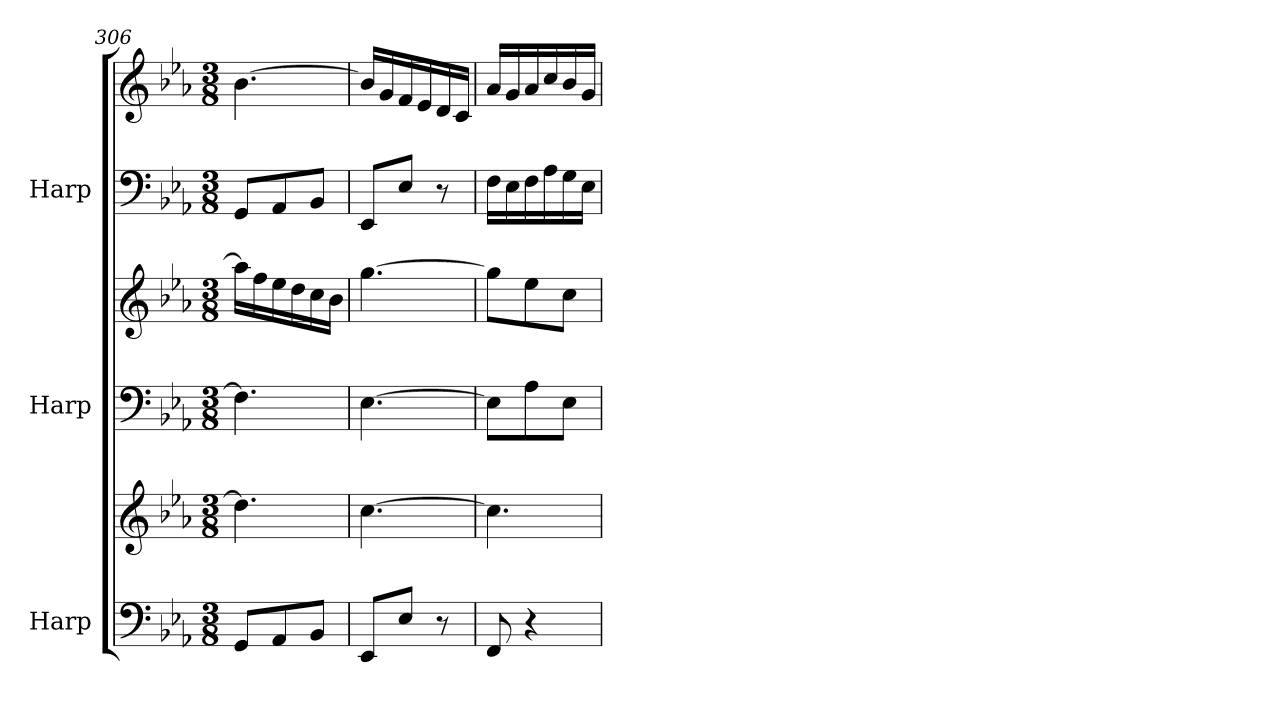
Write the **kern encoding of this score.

**kern	**kern	**kern	**kern	**kern	**kern
*part3	*part3	*part2	*part2	*part1	*part1
*staff6	*staff5	*staff4	*staff3	*staff2	*staff1
*I"Harp	*	*I"Harp	*	*I"Harp	*
*I'Hp	*	*I'Hp	*	*I'Hp	*
*clefF4	*clefG2	*clefF4	*clefG2	*clefF4	*clefG2
*k[b-e-a-]	*k[b-e-a-]	*k[b-e-a-]	*k[b-e-a-]	*k[b-e-a-]	*k[b-e-a-]
*M3/8	*M3/8	*M3/8	*M3/8	*M3/8	*M3/8
=306	=306	=306	=306	=306	=306
8GG/L	4.dd\]	4.F\]	16aa-\LL]	8GG/L	[4.b-\
.	.	.	16ff\	.	.
8AA-/	.	.	16ee-\	8AA-/	.
.	.	.	16dd\	.	.
8BB-/J	.	.	16cc\	8BB-/J	.
.	.	.	16b-\JJ	.	.
!!LO:PB:g=z
=307	=307	=307	=307	=307	=307
8EE-/L	[4.cc\	[4.E-\	[4.gg\	8EE-/L	16b-/LL]
.	.	.	.	.	16g/
8E-/J	.	.	.	8E-/J	16f/
.	.	.	.	.	16e-/
8r	.	.	.	8r	16d/
.	.	.	.	.	16c/JJ
=308	=308	=308	=308	=308	=308
8FF/	4.cc\]	8E-\L]	8gg\L]	16F\LL	16a-/LL
.	.	.	.	16E-\	16g/
4r	.	8A-\	8ee-\	16F\	16a-/
.	.	.	.	16A-\	16cc/
.	.	8E-\J	8cc\J	16G\	16b-/
.	.	.	.	16E-\JJ	16g/JJ
=	=	=	=	=	=
*-	*-	*-	*-	*-	*-
